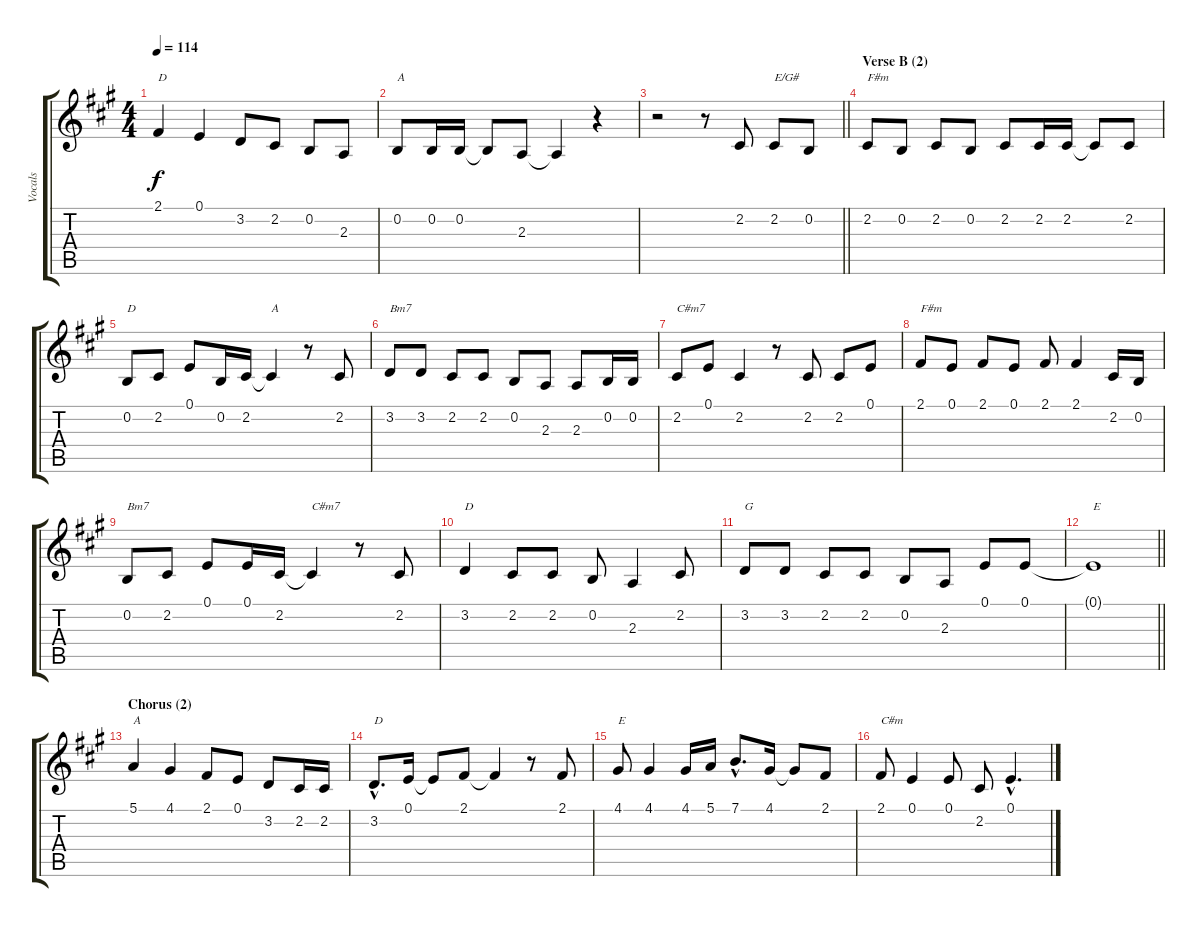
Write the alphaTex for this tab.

\track ("Vocals" "Vocals") {instrument sopranosax}
\staff {score tabs}
\tuning (E4 B3 G3 D3 A2 E2) {hide}
\ts (4 4)
\tempo 114
\clef g2
\ks a
2.1.4{txt "D" dy f} 0.1.4 3.2.8 2.2.8 0.2.8 2.3.8 |
0.2.8{txt "A"} 0.2.16 0.2.16 0.2{t}.8 2.3.8 2.3{t}.4 r.4 |
\barLineRight lightlight
r.2 r.8 2.2.8 2.2.8{txt "E/G#"} 0.2.8 |
\section ("" "Verse B (2)")
2.2.8{txt "F#m"} 0.2.8 2.2.8 0.2.8 2.2.8 2.2.16 2.2.16 2.2{t}.8 2.2.8 |
0.2.8{txt "D"} 2.2.8 0.1.8 0.2.16 2.2.16 2.2{t}.4{txt "A"} r.8 2.2.8 |
3.2.8{txt "Bm7"} 3.2.8 2.2.8 2.2.8 0.2.8 2.3.8 2.3.8 0.2.16 0.2.16 |
2.2.8{txt "C#m7"} 0.1.8 2.2.4 r.8 2.2.8 2.2.8 0.1.8 |
2.1.8{txt "F#m"} 0.1.8 2.1.8 0.1.8 2.1.8 2.1.4 2.2.16 0.2.16 |
0.2.8{txt "Bm7"} 2.2.8 0.1.8 0.1.16 2.2.16 2.2{t}.4{txt "C#m7"} r.8 2.2.8 |
3.2.4{txt "D"} 2.2.8 2.2.8 0.2.8 2.3.4 2.2.8 |
3.2.8{txt "G"} 3.2.8 2.2.8 2.2.8 0.2.8 2.3.8 0.1.8 0.1.8 |
\barLineRight lightlight
0.1{t}.1{txt "E"} |
\section ("" "Chorus (2)")
5.1.4{txt "A"} 4.1.4 2.1.8 0.1.8 3.2.8 2.2.16 2.2.16 |
3.2{hac}.8{d txt "D"} 0.1.16 0.1{t}.8 2.1.8 2.1{t}.4 r.8 2.1.8 |
4.1.8{txt "E"} 4.1.4 4.1.16 5.1.16 7.1{hac}.8{d} 4.1.16 4.1{t}.8 2.1.8 |
2.1.8{txt "C#m"} 0.1.4 0.1.8 2.2.8 0.1{hac}.4{d}
